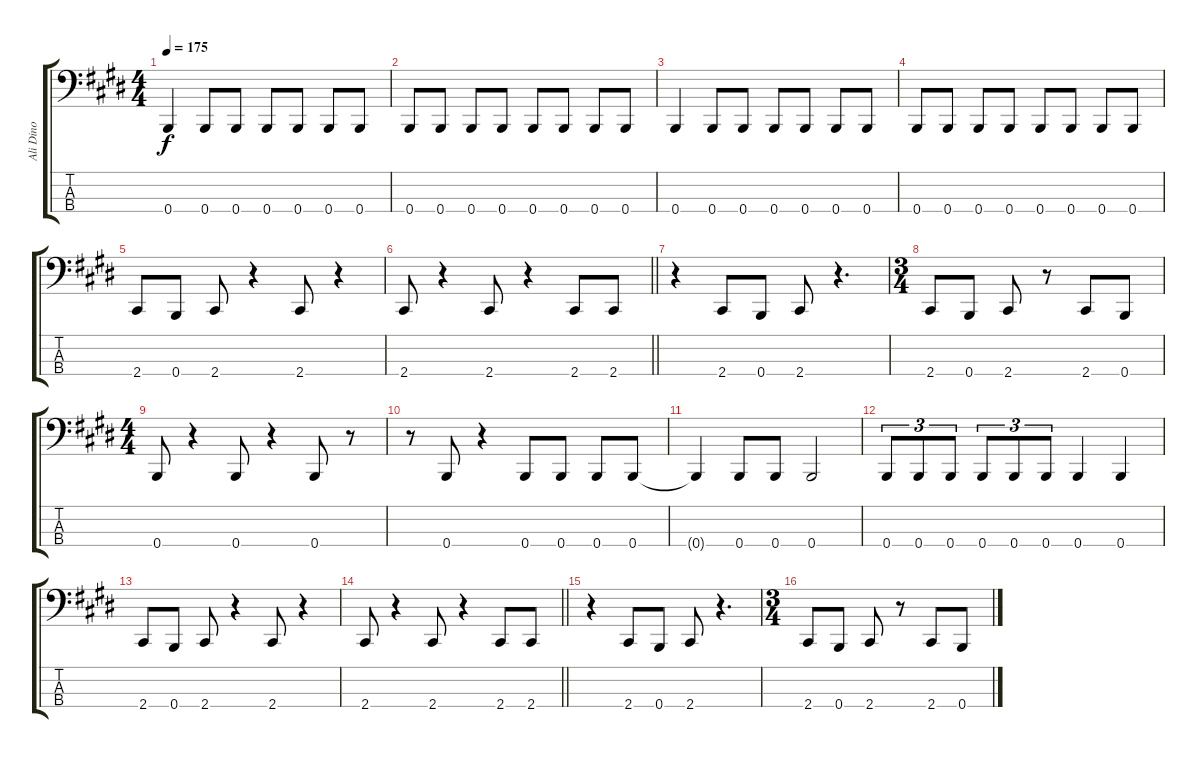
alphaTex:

\track ("Ali Dino" "Ali Dino") {instrument electricbasspick}
\staff {score tabs}
\tuning (E2 B1 Gb1 B0) {hide}
\ts (4 4)
\tempo 175
\clef f4
\ks e
0.4.4{dy f} 0.4.8 0.4.8 0.4.8 0.4.8 0.4.8 0.4.8 |
0.4.8 0.4.8 0.4.8 0.4.8 0.4.8 0.4.8 0.4.8 0.4.8 |
0.4.4 0.4.8 0.4.8 0.4.8 0.4.8 0.4.8 0.4.8 |
0.4.8 0.4.8 0.4.8 0.4.8 0.4.8 0.4.8 0.4.8 0.4.8 |
2.4.8 0.4.8 2.4.8 r.4 2.4.8 r.4 |
\barLineRight lightlight
2.4.8 r.4 2.4.8 r.4 2.4.8 2.4.8 |
\section ("" "")
r.4 2.4.8 0.4.8 2.4.8 r.4{d} |
\ts (3 4)
2.4.8 0.4.8 2.4.8 r.8 2.4.8 0.4.8 |
\ts (4 4)
0.4.8 r.4 0.4.8 r.4 0.4.8 r.8 |
r.8 0.4.8 r.4 0.4.8 0.4.8 0.4.8 0.4.8 |
0.4{t}.4 0.4.8 0.4.8 0.4.2 |
0.4.8{tu (3 2)} 0.4.8{tu (3 2)} 0.4.8{tu (3 2)} 0.4.8{tu (3 2)} 0.4.8{tu (3 2)} 0.4.8{tu (3 2)} 0.4.4 0.4.4 |
2.4.8 0.4.8 2.4.8 r.4 2.4.8 r.4 |
\barLineRight lightlight
2.4.8 r.4 2.4.8 r.4 2.4.8 2.4.8 |
r.4 2.4.8 0.4.8 2.4.8 r.4{d} |
\ts (3 4)
2.4.8 0.4.8 2.4.8 r.8 2.4.8 0.4.8
